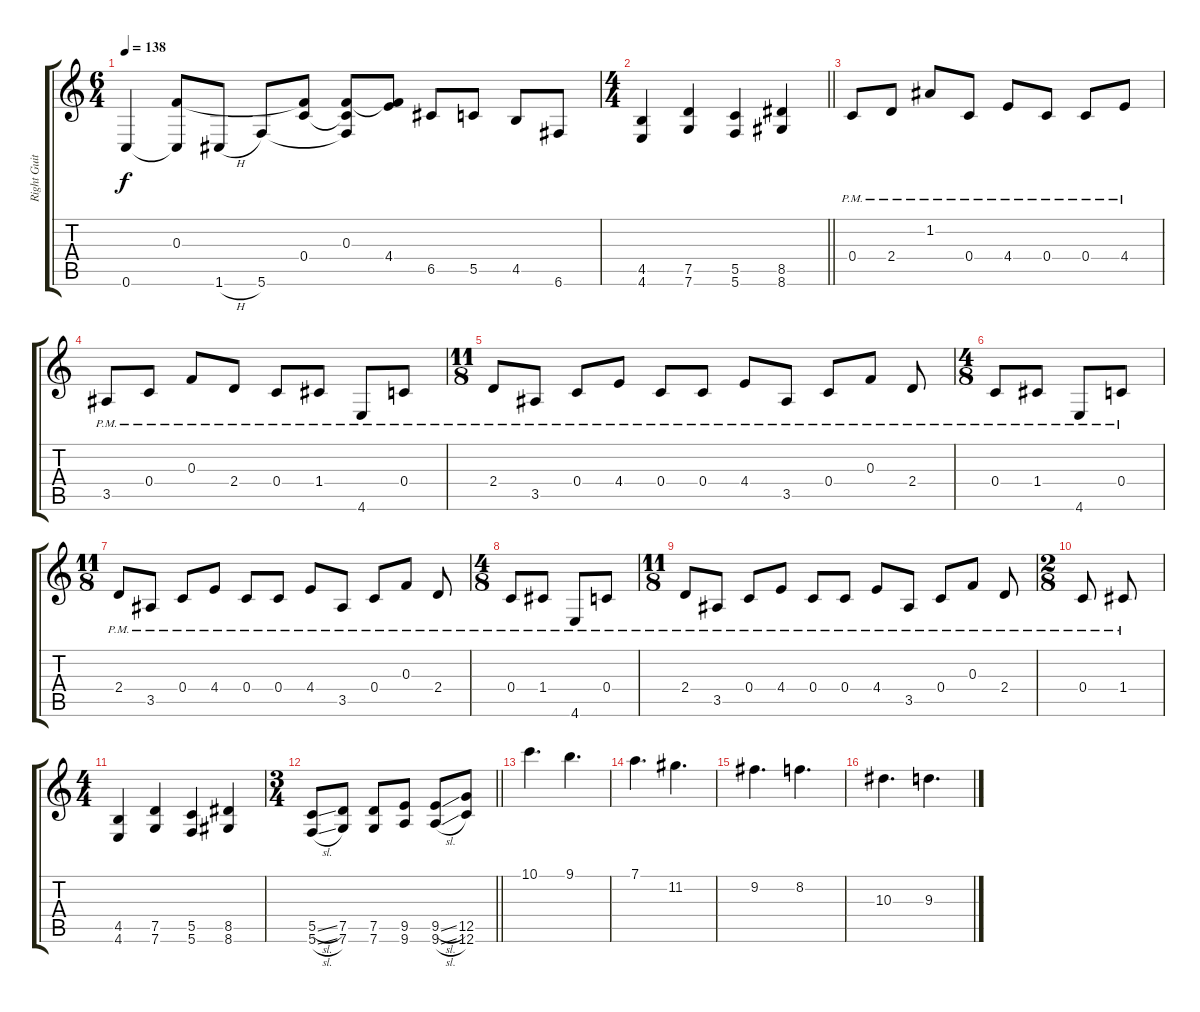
\track ("Right Guitar " "Right Guit") {instrument distortionguitar}
\staff {score tabs}
\tuning (D4 A3 F3 C3 G2 C2) {hide}
\ts (6 4)
\tempo 138
\clef g2
\ks c
0.6.4{dy f} (0.3 0.6{t}).8 1.6{h}.8 5.6.8 (0.3{t} 0.4).8 (0.3 0.4{t} 5.6{t}).8 (0.3{t} 4.4).8 6.5.8 5.5.8 4.5.8 6.6.8 |
\ts (4 4)
\barLineRight lightlight
(4.5 4.6).4 (7.5 7.6).4 (5.5 5.6).4 (8.5 8.6).4 |
0.4{pm}.8 2.4{pm}.8 1.2{pm}.8 0.4{pm}.8 4.4{pm}.8 0.4{pm}.8 0.4{pm}.8 4.4{pm}.8 |
3.5{pm}.8 0.4{pm}.8 0.3{pm}.8 2.4{pm}.8 0.4{pm}.8 1.4{pm}.8 4.6{pm}.8 0.4{pm}.8 |
\ts (11 8)
2.4{pm}.8 3.5{pm}.8 0.4{pm}.8 4.4{pm}.8 0.4{pm}.8 0.4{pm}.8 4.4{pm}.8 3.5{pm}.8 0.4{pm}.8 0.3{pm}.8 2.4{pm}.8 |
\ts (4 8)
0.4{pm}.8 1.4{pm}.8 4.6{pm}.8 0.4{pm}.8 |
\ts (11 8)
2.4{pm}.8 3.5{pm}.8 0.4{pm}.8 4.4{pm}.8 0.4{pm}.8 0.4{pm}.8 4.4{pm}.8 3.5{pm}.8 0.4{pm}.8 0.3{pm}.8 2.4{pm}.8 |
\ts (4 8)
0.4{pm}.8 1.4{pm}.8 4.6{pm}.8 0.4{pm}.8 |
\ts (11 8)
2.4{pm}.8 3.5{pm}.8 0.4{pm}.8 4.4{pm}.8 0.4{pm}.8 0.4{pm}.8 4.4{pm}.8 3.5{pm}.8 0.4{pm}.8 0.3{pm}.8 2.4{pm}.8 |
\ts (2 8)
0.4{pm}.8 1.4{pm}.8 |
\ts (4 4)
(4.5 4.6).4 (7.5 7.6).4 (5.5 5.6).4 (8.5 8.6).4 |
\ts (3 4)
\barLineRight lightlight
(5.5{sl} 5.6{sl}).8 (7.5 7.6).8 (7.5 7.6).8 (9.5 9.6).8 (9.5{sl} 9.6{sl}).8 (12.5 12.6).8 |
10.1.4{d} 9.1.4{d} |
7.1.4{d} 11.2.4{d} |
9.2.4{d} 8.2.4{d} |
10.3.4{d} 9.3.4{d}
